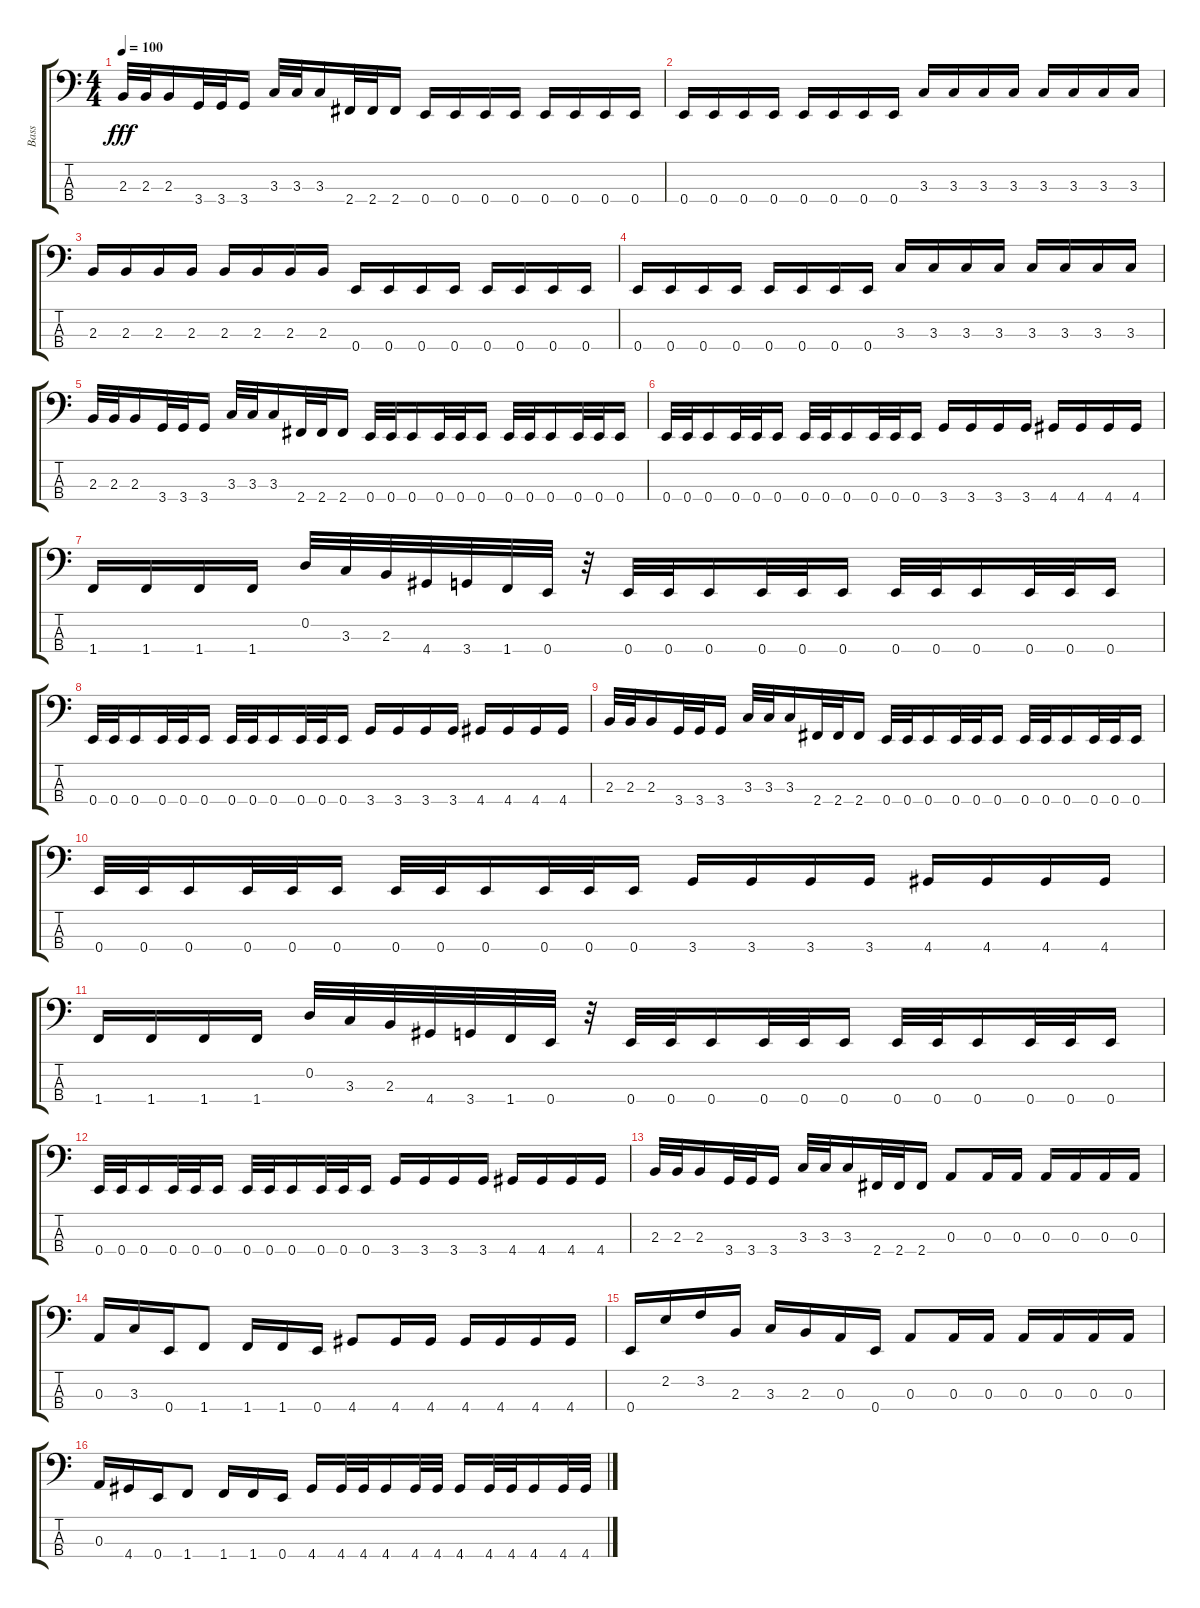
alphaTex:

\track ("Bass" "Bass") {instrument electricbassfinger}
\staff {score tabs}
\tuning (G2 D2 A1 E1) {hide}
\ts (4 4)
\tempo 100
\clef f4
\ks c
2.3.32{dy fff} 2.3.32 2.3.16 3.4.32 3.4.32 3.4.16 3.3.32 3.3.32 3.3.16 2.4.32 2.4.32 2.4.16 0.4.16 0.4.16 0.4.16 0.4.16 0.4.16 0.4.16 0.4.16 0.4.16 |
0.4.16 0.4.16 0.4.16 0.4.16 0.4.16 0.4.16 0.4.16 0.4.16 3.3.16 3.3.16 3.3.16 3.3.16 3.3.16 3.3.16 3.3.16 3.3.16 |
2.3.16 2.3.16 2.3.16 2.3.16 2.3.16 2.3.16 2.3.16 2.3.16 0.4.16 0.4.16 0.4.16 0.4.16 0.4.16 0.4.16 0.4.16 0.4.16 |
0.4.16 0.4.16 0.4.16 0.4.16 0.4.16 0.4.16 0.4.16 0.4.16 3.3.16 3.3.16 3.3.16 3.3.16 3.3.16 3.3.16 3.3.16 3.3.16 |
2.3.32 2.3.32 2.3.16 3.4.32 3.4.32 3.4.16 3.3.32 3.3.32 3.3.16 2.4.32 2.4.32 2.4.16 0.4.32 0.4.32 0.4.16 0.4.32 0.4.32 0.4.16 0.4.32 0.4.32 0.4.16 0.4.32 0.4.32 0.4.16 |
0.4.32 0.4.32 0.4.16 0.4.32 0.4.32 0.4.16 0.4.32 0.4.32 0.4.16 0.4.32 0.4.32 0.4.16 3.4.16 3.4.16 3.4.16 3.4.16 4.4.16 4.4.16 4.4.16 4.4.16 |
1.4.16 1.4.16 1.4.16 1.4.16 0.2.32 3.3.32 2.3.32 4.4.32 3.4.32 1.4.32 0.4.32 r.32 0.4.32 0.4.32 0.4.16 0.4.32 0.4.32 0.4.16 0.4.32 0.4.32 0.4.16 0.4.32 0.4.32 0.4.16 |
0.4.32 0.4.32 0.4.16 0.4.32 0.4.32 0.4.16 0.4.32 0.4.32 0.4.16 0.4.32 0.4.32 0.4.16 3.4.16 3.4.16 3.4.16 3.4.16 4.4.16 4.4.16 4.4.16 4.4.16 |
2.3.32 2.3.32 2.3.16 3.4.32 3.4.32 3.4.16 3.3.32 3.3.32 3.3.16 2.4.32 2.4.32 2.4.16 0.4.32 0.4.32 0.4.16 0.4.32 0.4.32 0.4.16 0.4.32 0.4.32 0.4.16 0.4.32 0.4.32 0.4.16 |
0.4.32 0.4.32 0.4.16 0.4.32 0.4.32 0.4.16 0.4.32 0.4.32 0.4.16 0.4.32 0.4.32 0.4.16 3.4.16 3.4.16 3.4.16 3.4.16 4.4.16 4.4.16 4.4.16 4.4.16 |
1.4.16 1.4.16 1.4.16 1.4.16 0.2.32 3.3.32 2.3.32 4.4.32 3.4.32 1.4.32 0.4.32 r.32 0.4.32 0.4.32 0.4.16 0.4.32 0.4.32 0.4.16 0.4.32 0.4.32 0.4.16 0.4.32 0.4.32 0.4.16 |
0.4.32 0.4.32 0.4.16 0.4.32 0.4.32 0.4.16 0.4.32 0.4.32 0.4.16 0.4.32 0.4.32 0.4.16 3.4.16 3.4.16 3.4.16 3.4.16 4.4.16 4.4.16 4.4.16 4.4.16 |
2.3.32 2.3.32 2.3.16 3.4.32 3.4.32 3.4.16 3.3.32 3.3.32 3.3.16 2.4.32 2.4.32 2.4.16 0.3.8 0.3.16 0.3.16 0.3.16 0.3.16 0.3.16 0.3.16 |
0.3.16 3.3.16 0.4.16 1.4.8 1.4.16 1.4.16 0.4.16 4.4.8 4.4.16 4.4.16 4.4.16 4.4.16 4.4.16 4.4.16 |
0.4.16 2.2.16 3.2.16 2.3.16 3.3.16 2.3.16 0.3.16 0.4.16 0.3.8 0.3.16 0.3.16 0.3.16 0.3.16 0.3.16 0.3.16 |
0.3.16 4.4.16 0.4.16 1.4.8 1.4.16 1.4.16 0.4.16 4.4.16 4.4.32 4.4.32 4.4.16 4.4.32 4.4.32 4.4.16 4.4.32 4.4.32 4.4.16 4.4.32 4.4.32
